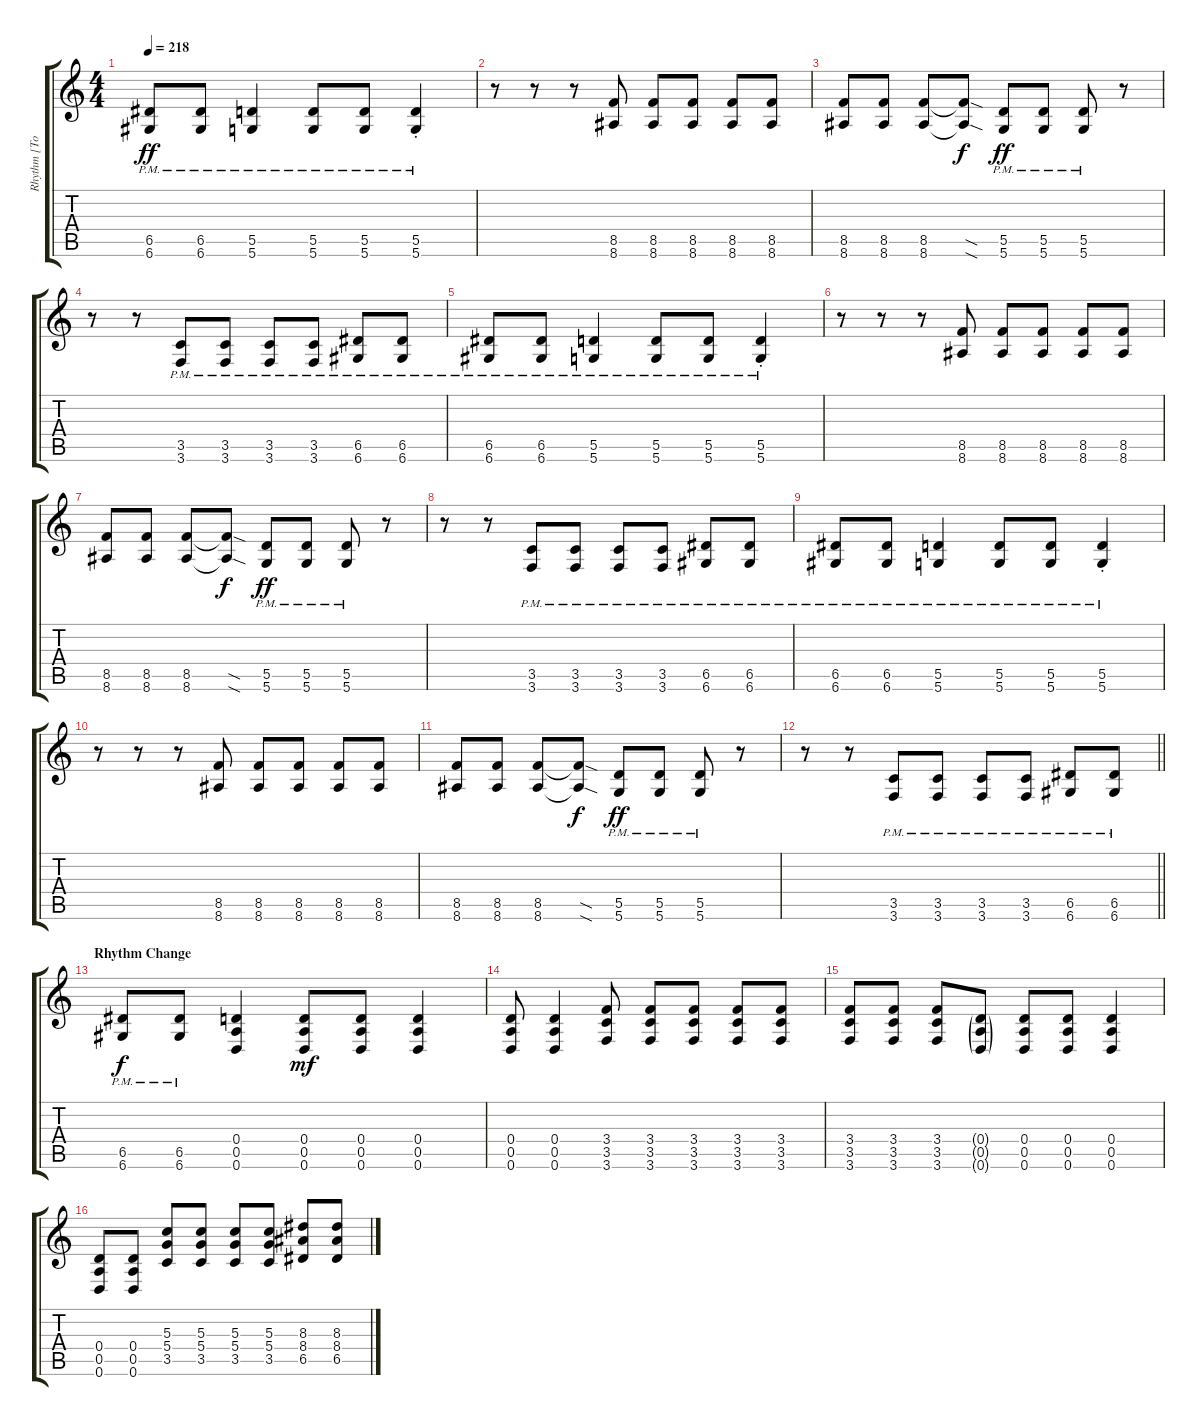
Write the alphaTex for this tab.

\track ("Rhythm [Tony Rombola]" "Rhythm [To") {instrument distortionguitar}
\staff {score tabs}
\tuning (E4 B3 G3 D3 A2 D2) {hide}
\ts (4 4)
\tempo 218
\clef g2
\ks c
(6.5{pm} 6.6{pm}).8{dy ff} (6.5{pm} 6.6{pm}).8 (5.5{pm} 5.6{pm}).4 (5.5{pm} 5.6{pm}).8 (5.5{pm} 5.6{pm}).8 (5.5{pm st} 5.6{pm st}).4 |
r.8 r.8 r.8 (8.5 8.6).8 (8.5 8.6).8 (8.5 8.6).8 (8.5 8.6).8 (8.5 8.6).8 |
(8.5 8.6).8 (8.5 8.6).8 (8.5 8.6).8 (8.5{sod t} 8.6{sod t}).8{dy f} (5.5{pm} 5.6{pm}).8{dy ff} (5.5{pm} 5.6{pm}).8 (5.5{pm} 5.6{pm}).8 r.8 |
r.8 r.8 (3.5{pm} 3.6{pm}).8 (3.5{pm} 3.6{pm}).8 (3.5{pm} 3.6{pm}).8 (3.5{pm} 3.6{pm}).8 (6.5{pm} 6.6{pm}).8 (6.5{pm} 6.6{pm}).8 |
(6.5{pm} 6.6{pm}).8 (6.5{pm} 6.6{pm}).8 (5.5{pm} 5.6{pm}).4 (5.5{pm} 5.6{pm}).8 (5.5{pm} 5.6{pm}).8 (5.5{pm st} 5.6{pm st}).4 |
r.8 r.8 r.8 (8.5 8.6).8 (8.5 8.6).8 (8.5 8.6).8 (8.5 8.6).8 (8.5 8.6).8 |
(8.5 8.6).8 (8.5 8.6).8 (8.5 8.6).8 (8.5{sod t} 8.6{sod t}).8{dy f} (5.5{pm} 5.6{pm}).8{dy ff} (5.5{pm} 5.6{pm}).8 (5.5{pm} 5.6{pm}).8 r.8 |
r.8 r.8 (3.5{pm} 3.6{pm}).8 (3.5{pm} 3.6{pm}).8 (3.5{pm} 3.6{pm}).8 (3.5{pm} 3.6{pm}).8 (6.5{pm} 6.6{pm}).8 (6.5{pm} 6.6{pm}).8 |
(6.5{pm} 6.6{pm}).8 (6.5{pm} 6.6{pm}).8 (5.5{pm} 5.6{pm}).4 (5.5{pm} 5.6{pm}).8 (5.5{pm} 5.6{pm}).8 (5.5{pm st} 5.6{pm st}).4 |
r.8 r.8 r.8 (8.5 8.6).8 (8.5 8.6).8 (8.5 8.6).8 (8.5 8.6).8 (8.5 8.6).8 |
(8.5 8.6).8 (8.5 8.6).8 (8.5 8.6).8 (8.5{sod t} 8.6{sod t}).8{dy f} (5.5{pm} 5.6{pm}).8{dy ff} (5.5{pm} 5.6{pm}).8 (5.5{pm} 5.6{pm}).8 r.8 |
\barLineRight lightlight
r.8 r.8 (3.5{pm} 3.6{pm}).8 (3.5{pm} 3.6{pm}).8 (3.5{pm} 3.6{pm}).8 (3.5{pm} 3.6{pm}).8 (6.5{pm} 6.6{pm}).8 (6.5{pm} 6.6{pm}).8 |
\section ("" "Rhythm Change")
(6.5{pm} 6.6{pm}).8{dy f} (6.5{pm} 6.6{pm}).8 (0.4 0.5 0.6).4 (0.4 0.5 0.6).8{dy mf} (0.4 0.5 0.6).8 (0.4 0.5 0.6).4 |
(0.4 0.5 0.6).8 (0.4 0.5 0.6).4 (3.4 3.5 3.6).8 (3.4 3.5 3.6).8 (3.4 3.5 3.6).8 (3.4 3.5 3.6).8 (3.4 3.5 3.6).8 |
(3.4 3.5 3.6).8 (3.4 3.5 3.6).8 (3.4 3.5 3.6).8 (0.4{g} 0.5{g} 0.6{g}).8 (0.4 0.5 0.6).8 (0.4 0.5 0.6).8 (0.4 0.5 0.6).4 |
(0.4 0.5 0.6).8 (0.4 0.5 0.6).8 (5.3 5.4 3.5).8 (5.3 5.4 3.5).8 (5.3 5.4 3.5).8 (5.3 5.4 3.5).8 (8.3 8.4 6.5).8 (8.3 8.4 6.5).8
